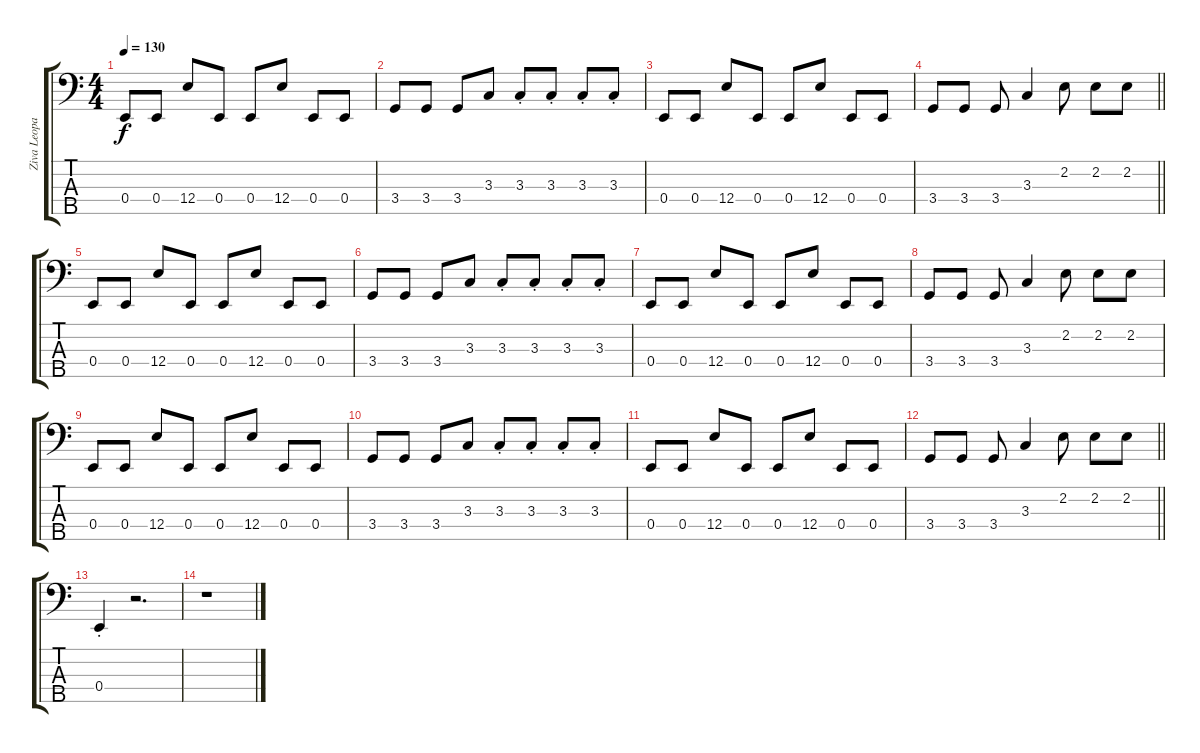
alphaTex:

\track ("Ziva Leopardi" "Ziva Leopa") {instrument electricbassfinger}
\staff {score tabs}
\tuning (G2 D2 A1 E1 B0) {hide}
\ts (4 4)
\tempo 130
\clef f4
\ks c
0.4.8{dy f} 0.4.8 12.4.8 0.4.8 0.4.8 12.4.8 0.4.8 0.4.8 |
3.4.8 3.4.8 3.4.8 3.3.8 3.3{st}.8 3.3{st}.8 3.3{st}.8 3.3{st}.8 |
0.4.8 0.4.8 12.4.8 0.4.8 0.4.8 12.4.8 0.4.8 0.4.8 |
\barLineRight lightlight
3.4.8 3.4.8 3.4.8 3.3.4 2.2.8 2.2.8 2.2.8 |
0.4.8 0.4.8 12.4.8 0.4.8 0.4.8 12.4.8 0.4.8 0.4.8 |
3.4.8 3.4.8 3.4.8 3.3.8 3.3{st}.8 3.3{st}.8 3.3{st}.8 3.3{st}.8 |
0.4.8 0.4.8 12.4.8 0.4.8 0.4.8 12.4.8 0.4.8 0.4.8 |
3.4.8 3.4.8 3.4.8 3.3.4 2.2.8 2.2.8 2.2.8 |
0.4.8 0.4.8 12.4.8 0.4.8 0.4.8 12.4.8 0.4.8 0.4.8 |
3.4.8 3.4.8 3.4.8 3.3.8 3.3{st}.8 3.3{st}.8 3.3{st}.8 3.3{st}.8 |
0.4.8 0.4.8 12.4.8 0.4.8 0.4.8 12.4.8 0.4.8 0.4.8 |
\barLineRight lightlight
3.4.8 3.4.8 3.4.8 3.3.4 2.2.8 2.2.8 2.2.8 |
0.4{st}.4 r.2{d} |
r.1
